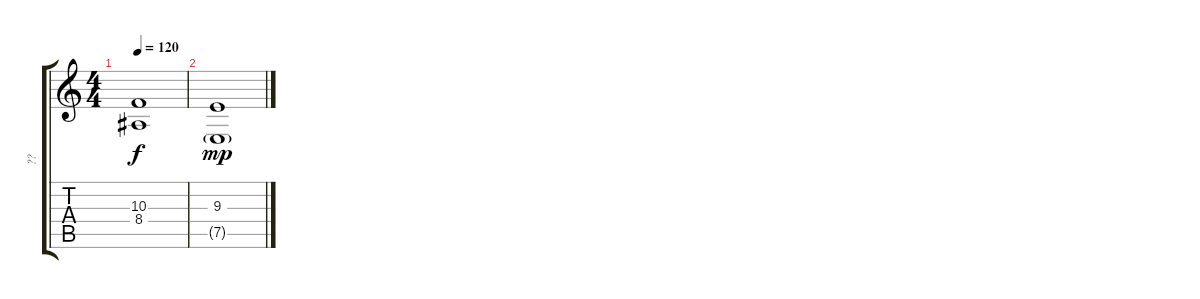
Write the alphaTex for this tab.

\track ("??" "??") {instrument drawbarorgan}
\staff {score tabs}
\tuning (E4 B3 G3 D3 A2 E2) {hide}
\ts (4 4)
\tempo 120
\clef g2
\ks c
(10.3 8.4).1{dy f} |
(9.3 7.5{g}).1{dy mp}
